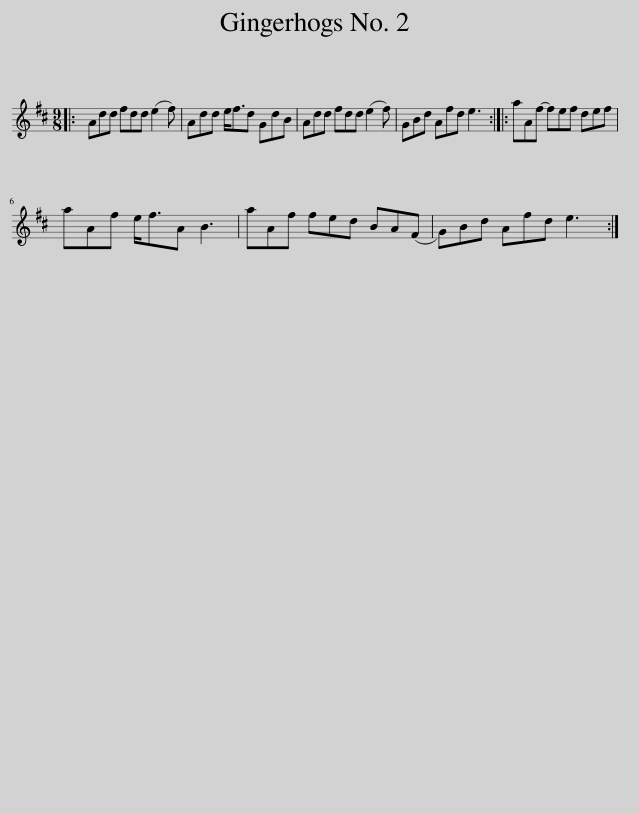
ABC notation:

X:1
L:1/8
M:9/8
I:linebreak $
K:D
V:1 treble
V:1
|: Add fdd (e2 f) | Add e<fd GdB | Add fdd (e2 f) | GBd Afd e3 :: aAf- fef def |$ %5
 aAf e<fA B3 | aAf fed BA(F | G)Bd Afd e3 :| %8
